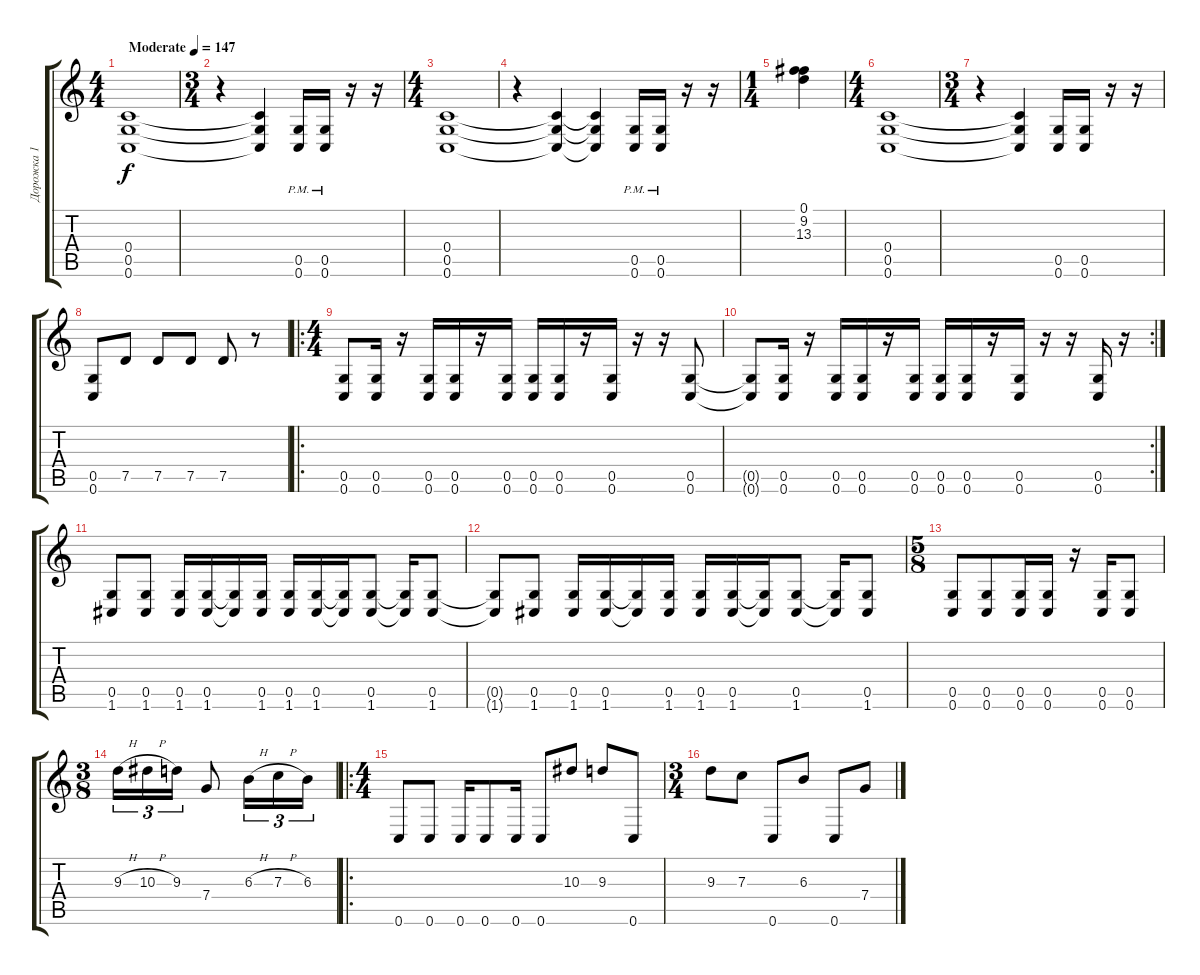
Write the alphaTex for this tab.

\track ("Дорожка 1" "Дорожка 1") {instrument overdrivenguitar}
\staff {score tabs}
\tuning (D4 A3 F3 C3 G2 C2) {hide}
\ts (4 4)
\tempo (147 "Moderate")
\clef g2
\ks c
(0.4 0.5 0.6).1{dy f instrument overdrivenguitar} |
\ts (3 4)
r.4 (0.4{t} 0.5{t} 0.6{t}).4 (0.5 0.6{pm}).16 (0.5 0.6{pm}).16 r.16 r.16 |
\ts (4 4)
(0.4 0.5 0.6).1 |
r.4 (0.4{t} 0.5{t} 0.6{t}).4 (0.4{t} 0.5{t} 0.6{t}).4 (0.5{pm} 0.6{pm}).16 (0.5{pm} 0.6{pm}).16 r.16 r.16 |
\ts (1 4)
(0.1 9.2 13.3).4 |
\ts (4 4)
(0.4 0.5 0.6).1 |
\ts (3 4)
r.4 (0.4{t} 0.5{t} 0.6{t}).4 (0.5 0.6).16 (0.5 0.6).16 r.16 r.16 |
(0.5 0.6).8 7.5.8 7.5.8 7.5.8 7.5.8 r.8 |
\ro
\ts (4 4)
(0.5 0.6).8 (0.5 0.6).16 r.16 (0.5 0.6).16 (0.5 0.6).16 r.16 (0.5 0.6).16 (0.5 0.6).16 (0.5 0.6).16 r.16 (0.5 0.6).16 r.16 r.16 (0.5 0.6).8 |
\rc 2
(0.5{t} 0.6{t}).8 (0.5 0.6).16 r.16 (0.5 0.6).16 (0.5 0.6).16 r.16 (0.5 0.6).16 (0.5 0.6).16 (0.5 0.6).16 r.16 (0.5 0.6).16 r.16 r.16 (0.5 0.6).16 r.16 |
(0.5 1.6).8 (0.5 1.6).8 (0.5 1.6).16 (0.5 1.6).16 (0.5{t} 1.6{t}).16 (0.5 1.6).16 (0.5 1.6).16 (0.5 1.6).16 (0.5{t} 1.6{t}).16 (0.5 1.6).8 (0.5{t} 1.6{t}).16 (0.5 1.6).8 |
(0.5{t} 1.6{t}).8 (0.5 1.6).8 (0.5 1.6).16 (0.5 1.6).16 (0.5{t} 1.6{t}).16 (0.5 1.6).16 (0.5 1.6).16 (0.5 1.6).16 (0.5{t} 1.6{t}).16 (0.5 1.6).8 (0.5{t} 1.6{t}).16 (0.5 1.6).8 |
\ts (5 8)
(0.5 0.6).8 (0.5 0.6).8 (0.5 0.6).16 (0.5 0.6).16 r.16 (0.5 0.6).16 (0.5 0.6).8 |
\ts (3 8)
9.3{h}.16{tu (3 2)} 10.3{h}.16{tu (3 2)} 9.3.16{tu (3 2)} 7.4.8 6.3{h}.16{tu (3 2)} 7.3{h}.16{tu (3 2)} 6.3.16{tu (3 2)} |
\ro
\ts (4 4)
0.6.8 0.6.8 0.6.16 0.6.8 0.6.16 0.6.8 10.3.8 9.3.8 0.6.8 |
\ts (3 4)
9.3.8 7.3.8 0.6.8 6.3.8 0.6.8 7.4.8
